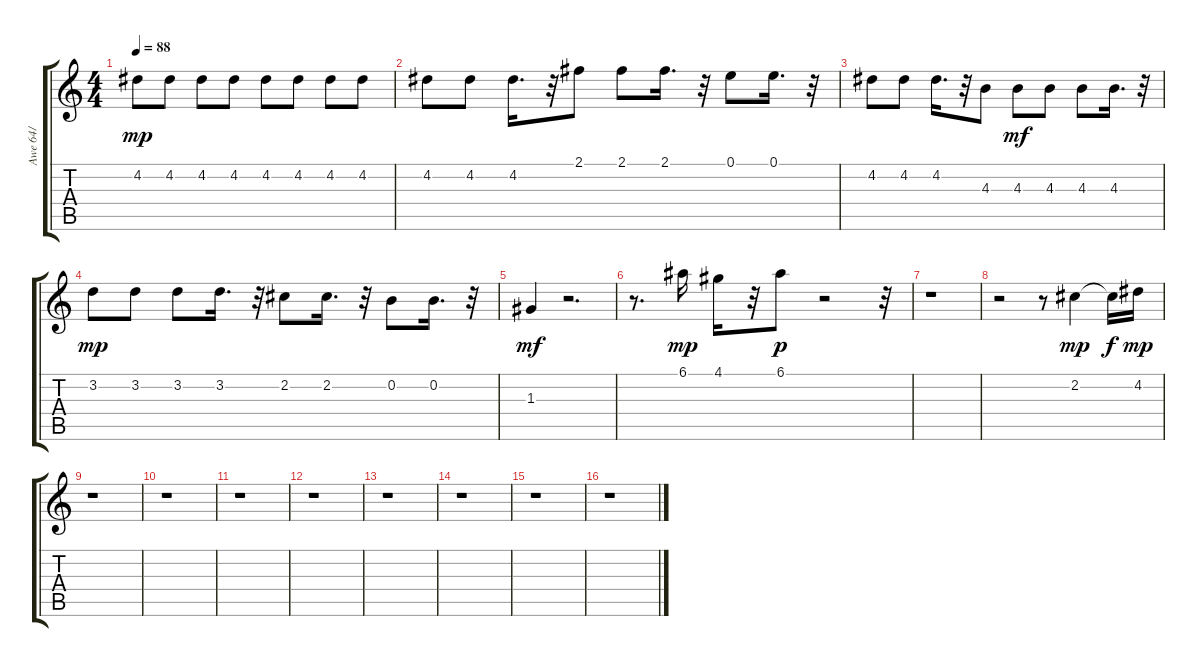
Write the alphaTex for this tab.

\track ("   Awe 64/8Mb" "   Awe 64/") {instrument overdrivenguitar}
\staff {score tabs}
\tuning (E4 B3 G3 D3 A2 E2) {hide}
\ts (4 4)
\tempo 88
\clef g2
\ks c
4.2.8{dy mp} 4.2.8 4.2.8 4.2.8 4.2.8 4.2.8 4.2.8 4.2.8 |
4.2.8 4.2.8 4.2.16{d} r.32 2.1.8 2.1.8 2.1.16{d} r.32 0.1.8 0.1.16{d} r.32 |
4.2.8 4.2.8 4.2.16{d} r.32 4.3.8 4.3.8{dy mf} 4.3.8 4.3.8 4.3.16{d} r.32 |
3.2.8{dy mp} 3.2.8 3.2.8 3.2.16{d} r.32 2.2.8 2.2.16{d} r.32 0.2.8 0.2.16{d} r.32 |
1.3.4{dy mf} r.2{d} |
r.8{d} 6.1.16{dy mp balance 8 instrument trumpet} 4.1.16 r.32 6.1.8{dy p} r.2 r.32 |
r.1 |
r.2 r.8 2.2.4{dy mp balance 6 instrument mutedtrumpet} 2.2{t}.16{dy f} 4.2.16{dy mp volume 14 balance 9} |
r.1 |
r.1 |
r.1 |
r.1 |
r.1 |
r.1 |
r.1 |
r.1
